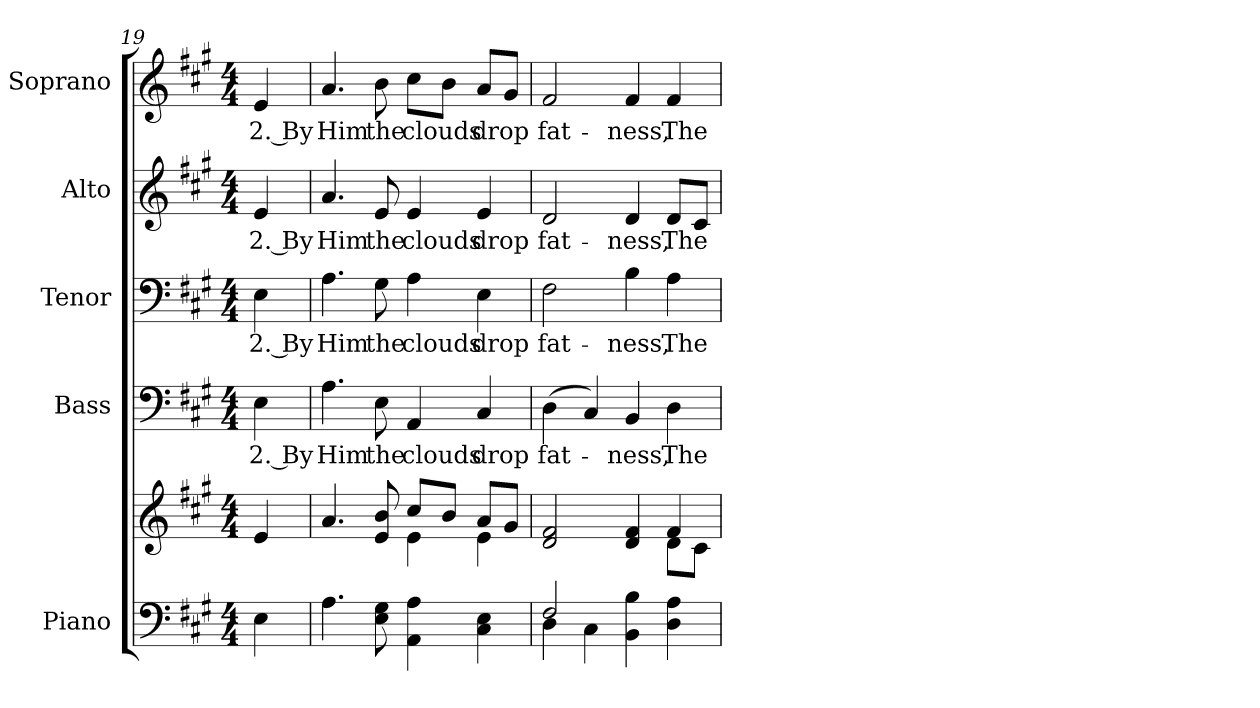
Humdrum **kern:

**kern	**kern	**kern	**text	**kern	**text	**kern	**text	**kern	**text
*part5	*part5	*part4	*part4	*part3	*part3	*part2	*part2	*part1	*part1
*staff6	*staff5	*staff4	*staff4	*staff3	*staff3	*staff2	*staff2	*staff1	*staff1
*I"Piano	*	*I"Bass	*	*I"Tenor	*	*I"Alto	*	*I"Soprano	*
*I'Pno.	*	*I'B.	*	*I'T.	*	*I'A.	*	*I'S.	*
*clefF4	*clefG2	*clefF4	*	*clefF4	*	*clefG2	*	*clefG2	*
*k[f#c#g#]	*k[f#c#g#]	*k[f#c#g#]	*	*k[f#c#g#]	*	*k[f#c#g#]	*	*k[f#c#g#]	*
*A:	*A:	*A:	*	*A:	*	*A:	*	*A:	*
*M4/4	*M4/4	*M4/4	*	*M4/4	*	*M4/4	*	*M4/4	*
=19	=19	=19	=19	=19	=19	=19	=19	=19	=19
!	!	!	!LO:LY:b:color=#000000	!	!	!	!	!	!
!	!	!	!	!	!LO:LY:b:color=#000000	!	!	!	!
!	!	!	!	!	!	!	!LO:LY:b:color=#000000	!	!
!	!	!	!	!	!	!	!	!	!LO:LY:b:color=#000000
4Ei\	4ei/	4Ei\	2. By	4Ei\	2. By	4ei/	2. By	4ei/	2. By
!!LO:PB:g=z
=20	=20	=20	=20	=20	=20	=20	=20	=20	=20
*	*^	*	*	*	*	*	*	*	*
!	!	!	!	!LO:LY:b:color=#000000	!	!	!	!	!	!
!	!	!	!	!	!	!LO:LY:b:color=#000000	!	!	!	!
!	!	!	!	!	!	!	!	!LO:LY:b:color=#000000	!	!
!	!	!	!	!	!	!	!	!	!	!LO:LY:b:color=#000000
4.Ai\	4.ai/	2ryy	4.Ai\	Him	4.Ai\	Him	4.ai/	Him	4.ai/	Him
!	!	!	!	!LO:LY:b:color=#000000	!	!	!	!	!	!
!	!	!	!	!	!	!LO:LY:b:color=#000000	!	!	!	!
!	!	!	!	!	!	!	!	!LO:LY:b:color=#000000	!	!
!	!	!	!	!	!	!	!	!	!	!LO:LY:b:color=#000000
8Ei\ 8G#i	8ei/ 8bi	.	8Ei\	the	8G#i\	the	8ei/	the	8bi\	the
!	!	!	!	!LO:LY:b:color=#000000	!	!	!	!	!	!
!	!	!	!	!	!	!LO:LY:b:color=#000000	!	!	!	!
!	!	!	!	!	!	!	!	!LO:LY:b:color=#000000	!	!
!	!	!	!	!	!	!	!	!	!	!LO:LY:b:color=#000000
4AAi\ 4Ai	8cc#i/L	4ei\	4AAi/	clouds	4Ai\	clouds	4ei/	clouds	8cc#i\L	clouds
.	8bi/J	.	.	.	.	.	.	.	8bi\J	.
!	!	!	!	!LO:LY:b:color=#000000	!	!	!	!	!	!
!	!	!	!	!	!	!LO:LY:b:color=#000000	!	!	!	!
!	!	!	!	!	!	!	!	!LO:LY:b:color=#000000	!	!
!	!	!	!	!	!	!	!	!	!	!LO:LY:b:color=#000000
4C#i\ 4Ei	8ai/L	4ei\	4C#i/	drop	4Ei\	drop	4ei/	drop	8ai/L	drop
.	8g#i/J	.	.	.	.	.	.	.	8g#i/J	.
=21	=21	=21	=21	=21	=21	=21	=21	=21	=21	=21
*^	*	*	*	*	*	*	*	*	*	*
!	!	!	!	!	!LO:LY:b:color=#000000	!	!	!	!	!	!
!	!	!	!	!	!	!	!LO:LY:b:color=#000000	!	!	!	!
!	!	!	!	!	!	!	!	!	!LO:LY:b:color=#000000	!	!
!	!	!	!	!	!	!	!	!	!	!	!LO:LY:b:color=#000000
2F#i/	4Di\	2di/ 2f#i	2ryy	(4Di\	fat-	2F#i\	fat-	2di/	fat-	2f#i/	fat-
.	4C#i\	.	.	4C#i/)	.	.	.	.	.	.	.
!	!	!	!	!	!LO:LY:b:color=#000000	!	!	!	!	!	!
!	!	!	!	!	!	!	!LO:LY:b:color=#000000	!	!	!	!
!	!	!	!	!	!	!	!	!	!LO:LY:b:color=#000000	!	!
!	!	!	!	!	!	!	!	!	!	!	!LO:LY:b:color=#000000
4BBi\ 4Bi	2ryy	4di/ 4f#i	4ryy	4BBi/	-ness,	4Bi\	-ness,	4di/	-ness,	4f#i/	-ness,
!	!	!	!	!	!LO:LY:b:color=#000000	!	!	!	!	!	!
!	!	!	!	!	!	!	!LO:LY:b:color=#000000	!	!	!	!
!	!	!	!	!	!	!	!	!	!LO:LY:b:color=#000000	!	!
!	!	!	!	!	!	!	!	!	!	!	!LO:LY:b:color=#000000
4Di\ 4Ai	.	4f#i/	8di\L	4Di\	The	4Ai\	The	8di/L	The	4f#i/	The
.	.	.	8c#i\J	.	.	.	.	8c#i/J	.	.	.
*v	*v	*	*	*	*	*	*	*	*	*	*
*	*v	*v	*	*	*	*	*	*	*	*
=	=	=	=	=	=	=	=	=	=
*-	*-	*-	*-	*-	*-	*-	*-	*-	*-
